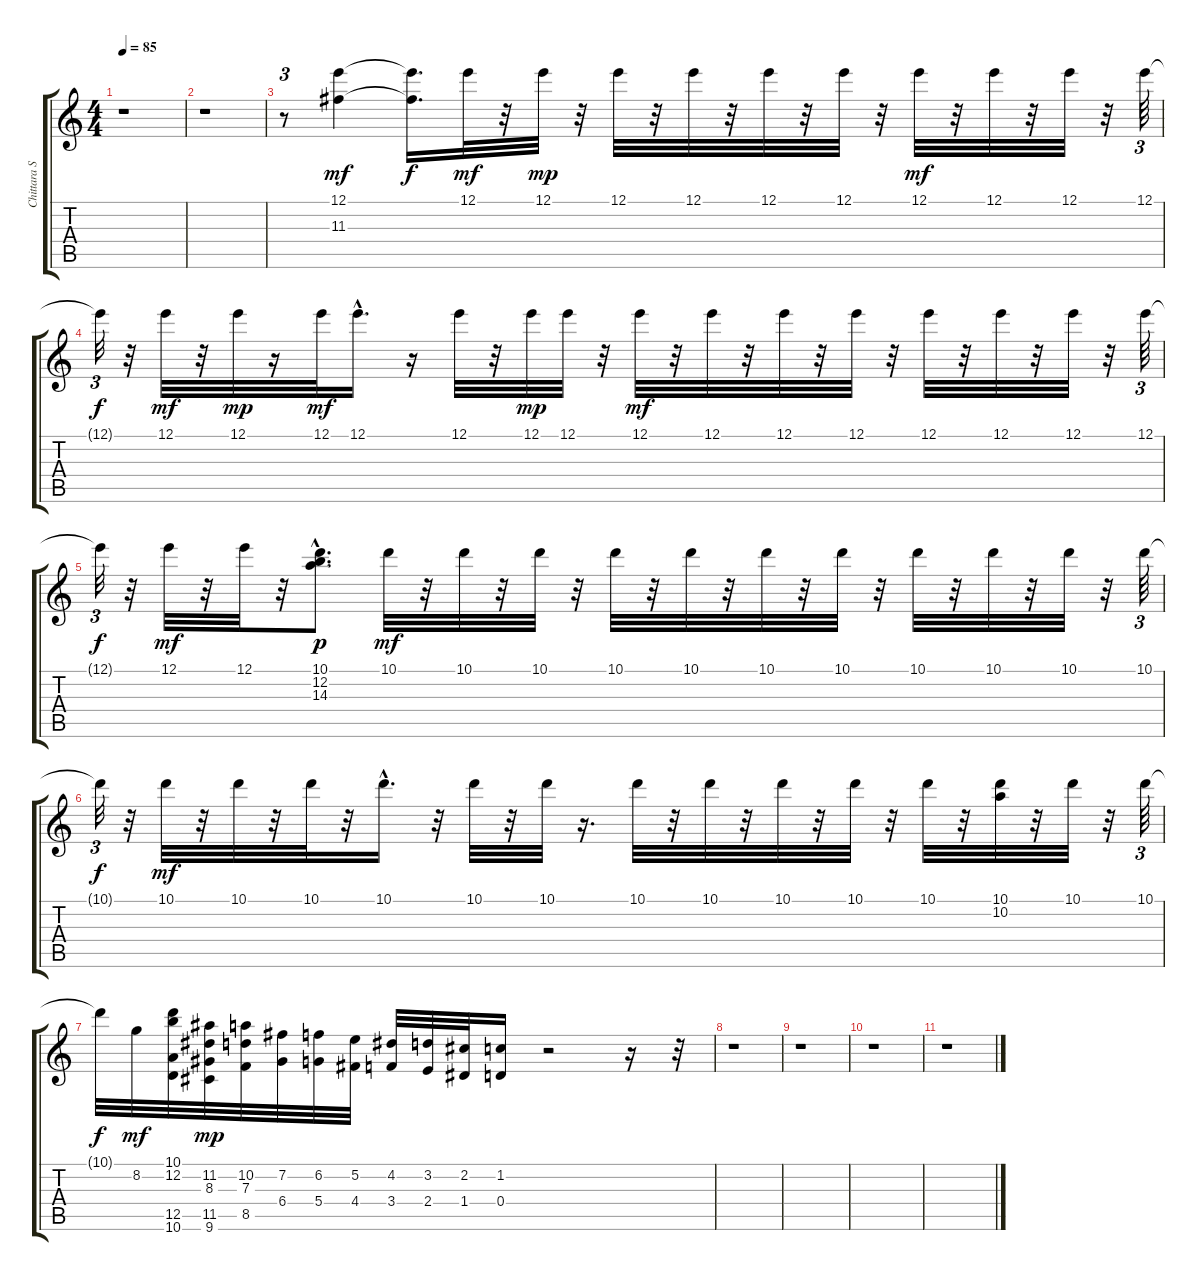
\track ("Chittara Solista" "Chittara S") {instrument distortionguitar}
\staff {score tabs}
\tuning (E4 B3 G3 D3 A2 E2) {hide}
\ts (4 4)
\tempo 85
\clef g2
\ks c
r.1{dy mp} |
r.1 |
r.8{tu (3 2)} (12.1 11.3).4{dy mf} (12.1{t} 11.3{t}).16{d dy f} 12.1.32{dy mf} r.32 12.1.32{dy mp} r.32 12.1.32 r.32 12.1.32 r.32 12.1.32 r.32 12.1.32 r.32 12.1.32{dy mf} r.32 12.1.32 r.32 12.1.32 r.32 12.1.64{tu (3 2)} |
12.1{t}.32{tu (3 2) dy f} r.32 12.1.32{dy mf} r.32 12.1.32{dy mp} r.16 12.1.32{dy mf} 12.1{hac}.16{d} r.16 12.1.32 r.32 12.1.32{dy mp} 12.1.32 r.32 12.1.32{dy mf} r.32 12.1.32 r.32 12.1.32 r.32 12.1.32 r.32 12.1.32 r.32 12.1.32 r.32 12.1.32 r.32 12.1.64{tu (3 2)} |
12.1{t}.32{tu (3 2) dy f} r.32 12.1.32{dy mf} r.32 12.1.32 r.32 (10.1{hac} 12.2 14.3).8{d dy p} 10.1.32{dy mf} r.32 10.1.32 r.32 10.1.32 r.32 10.1.32 r.32 10.1.32 r.32 10.1.32 r.32 10.1.32 r.32 10.1.32 r.32 10.1.32 r.32 10.1.32 r.32 10.1.64{tu (3 2)} |
10.1{t}.32{tu (3 2) dy f} r.32 10.1.32{dy mf} r.32 10.1.32 r.32 10.1.32 r.32 10.1{hac}.16{d} r.32 10.1.32 r.32 10.1.32 r.16{d} 10.1.32 r.32 10.1.32 r.32 10.1.32 r.32 10.1.32 r.32 10.1.32 r.32 (10.1 10.2).32 r.32 10.1.32 r.32 10.1.64{tu (3 2)} |
10.1{t}.32{dy f volume 5} 8.2.32{dy mf} (10.1 12.2 12.5 10.6).32 (11.2 8.3 11.5 9.6).32{dy mp} (10.2 7.3 8.5).32 (7.2 6.4).32 (6.2 5.4).32 (5.2 4.4).32 (4.2 3.4).32 (3.2 2.4).32 (2.2 1.4).32 (1.2 0.4).16 r.2 r.16 r.32 |
r.1 |
r.1 |
r.1 |
r.1
